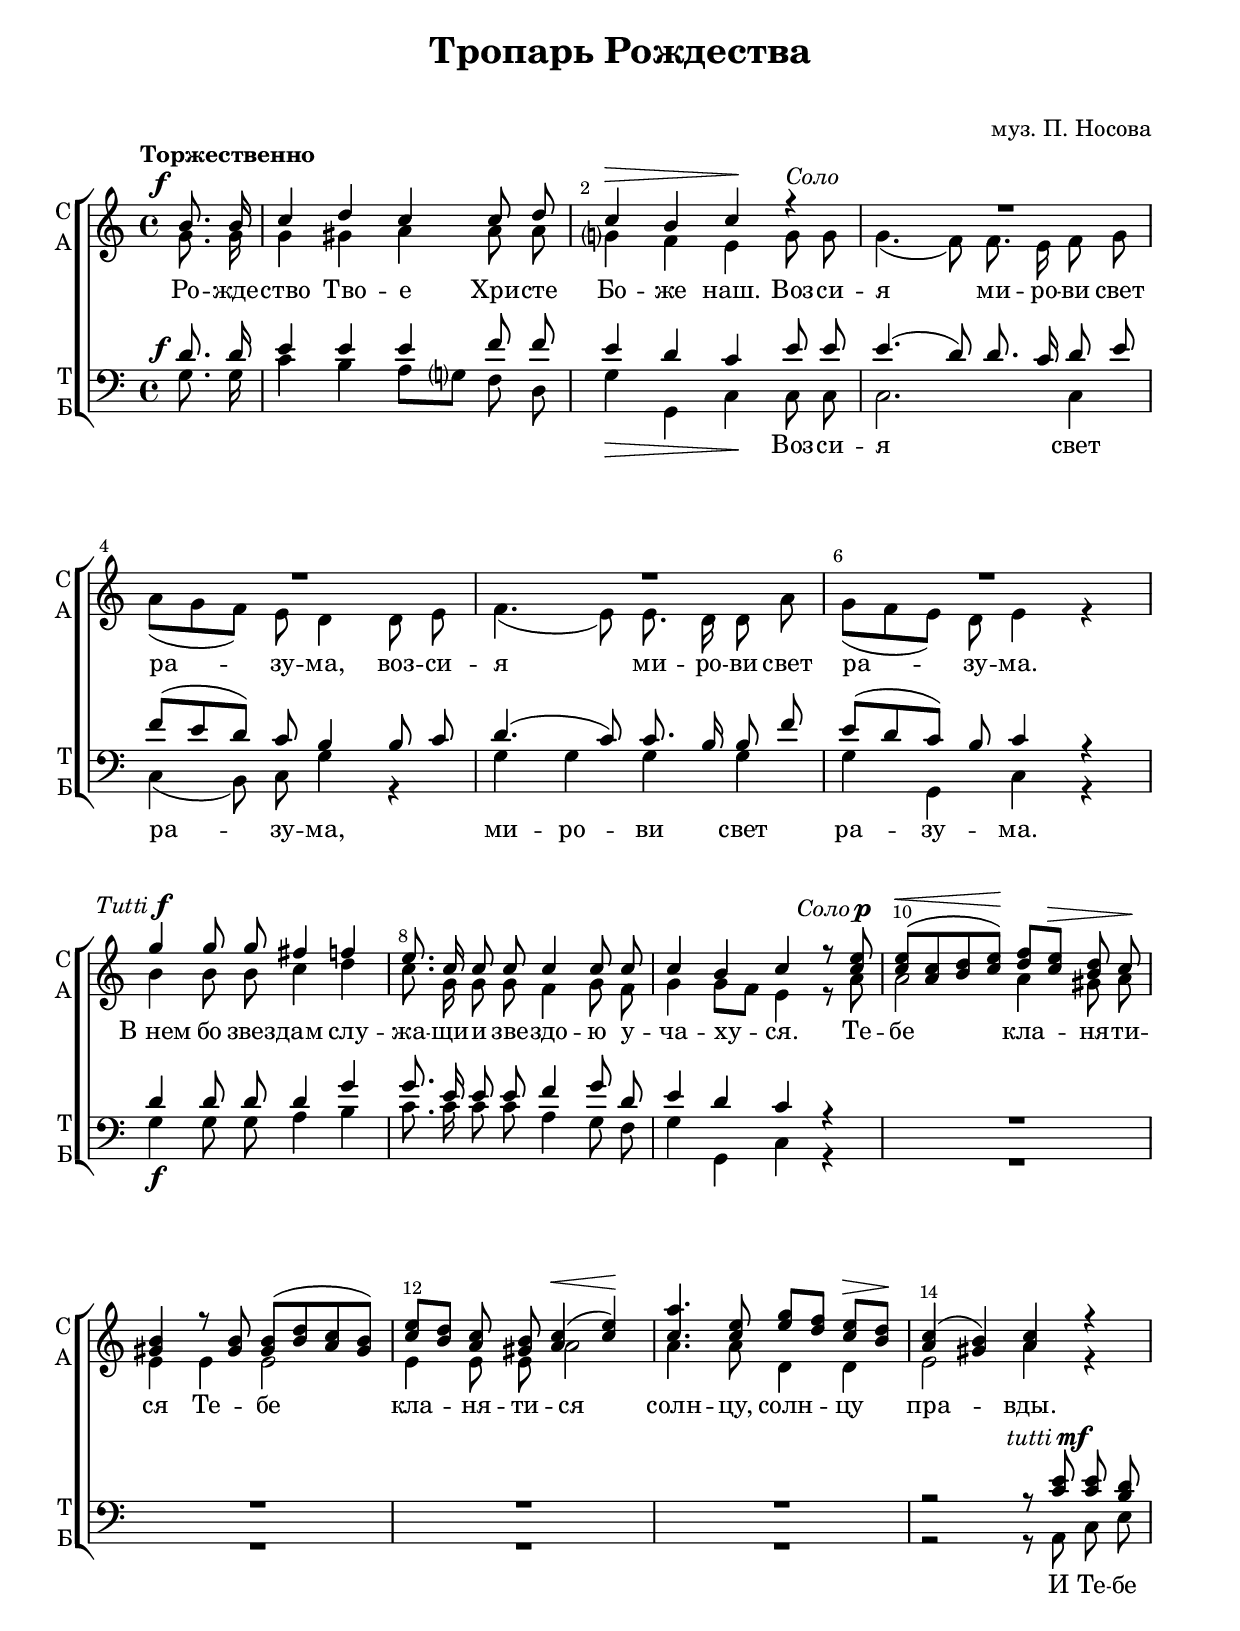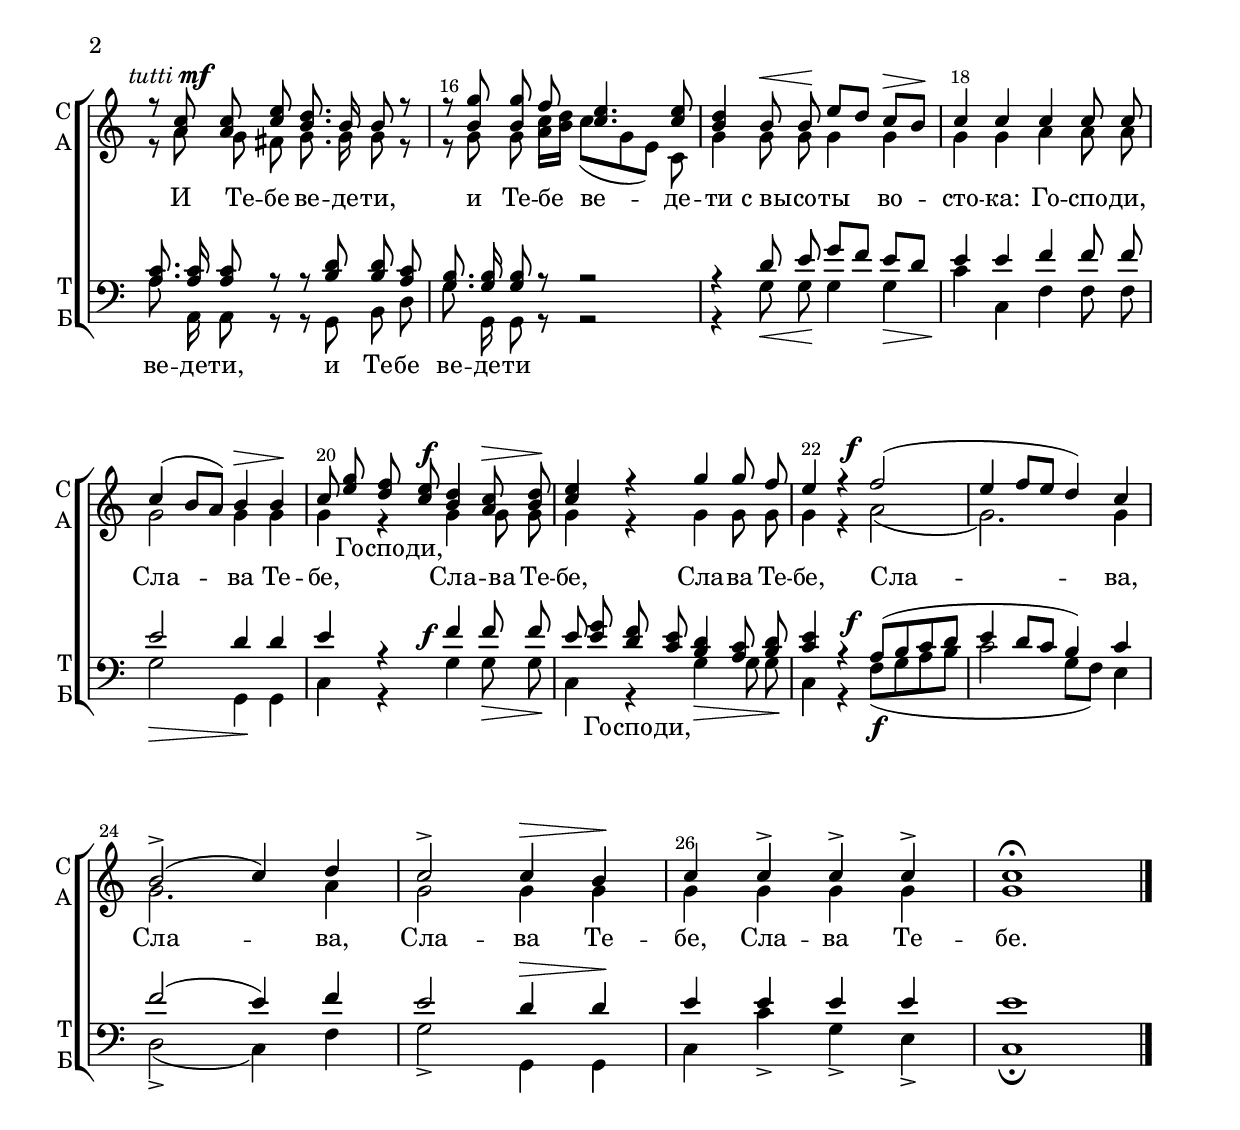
 \version "2.18.0"
#(ly:set-option 'point-and-click #f)
#(ly:set-option 'midi-extension "mid")

%make visible number of every 2-nd bar
secondbar = {
  \override Score.BarNumber.break-visibility = #end-of-line-invisible
  \override Score.BarNumber.X-offset = #1
  \override Score.BarNumber.self-alignment-X = #LEFT
  \set Score.barNumberVisibility = #(every-nth-bar-number-visible 2)
}

% move dynamics a bit left (to be not up/under the note, but before)
placeDynamicsLeft = { \override DynamicText.X-offset = #-2.5 }

justkey = { \key c \major }
keyTime = { \justkey \secondbar \placeDynamicsLeft \time 4/4 }

soprano = \relative c''  {
	\autoBeamOff
	\partial 4
	\tempo "Торжественно"
	\dynamicUp
	b8.\f b16 | c4 d c c8 d | c4\> b c\! r4 |
    R1*4 \break
    g'4^\markup {\halign #RIGHT \italic Tutti \dynamic f} g8 g fis4 f | e8. c16 c8 c c4 c8 c |
    c4 b c r8 <c e>^\markup {\halign #RIGHT \italic Соло \dynamic p } |
    <c e>[(\< <a c> <b d> <c e>])\! <d f>[ <c e>]\> <b d> c\! |
    <gis b>4 r8 q8 q8[( <b d> <a c> <gis b>]) |
    <c e>[ <b d>] <a c> <gis b> <a c>4(\< <c e>)\! |
    <c a'>4. <c e>8 <e g>[ <d f>] <c e>[\> <b d>]\!
    <a c>4( <gis b>) <a c> r |
    r8 <a c>^\markup {\halign #RIGHT \italic tutti \dynamic mf} q <c e> <b d>8. b16 b8 r |
    r8 <b g'> q f' <c e>4. q8 | <b d>4 b8\< b\! e[ d] c[\> b]\! | c4 c c c8 c | c4( b8[ a]) b4\> b\! |
    c8 <e g> <d f> <c e> <b d>4\f <a c>8\> <b d>\! | <c e>4 r g' g8 f | e4 r f2(\f |
    e4 f8[ e] d4) c \break | b2(^> c4) d | c2^> c4\> b\! | c c^> c^> c^> | c1\fermata \bar "|."
}

alto = \relative a' {
	\autoBeamOff
	\partial 4
	g8. g16 | g4 gis a a8 a | g?4 f e g8^\markup { \italic Соло } g | g4.( f8) f8. e16 f8 g |
	a[( g f]) e d4 d8 e | f4.( e8) e8. d16 d8 a'| g[( f e]) d e4 r | b' b8 b c4 d |
	c8. g16 g8 g f4 g8 f | g4 g8[ f] e4 r8 a | a2 a4 gis8 a | e4 e e2 |
	e4 e8 e a2 | a4. a8 d,4 d | e2 a4 r | r8 a g fis g8. g16 g8 r |
	r g g <a c>16[ <b d>] c8[( g e]) c | g'4 g8 g g4 g | g g a a8 a | g2 g4 g |
	g r g g8 g | g4 r g g8 g | g4 r a2( | g2.) g4 |
	g2. a4 | g2 g4 g | g g g g | g1 \bar "|."

}

tenor = \relative c' {
	\autoBeamOff
	\dynamicUp
	\partial 4 d8.\f d16 | e4 e e f8 f | e4 d c e8 e | e4.( d8) d8. c16 d8 e |
        f[( e d]) c b4 b8 c | d4.( c8) c8. b16 b8 f' | e[( d c]) b c4 r |
        d d8 d d4 g | g8. e16 e8 e f4 g8 d | e4 d c r | 
        R1*4
        r2 r8 <c e>^\markup {\halign #RIGHT \italic tutti \dynamic mf} q <b d> | <a c>8. q16 q8 r8 r <b d> q <a c> |
        <g b>8. q16 q8 r8 r2 |
        r4 d'8 e g[ f] e[ d] | e4 e f f8 f | e2 d4 d |
        e4 r f\f f8 f | e <e g> <d f> <c e> <b d>4 <a c>8 <b d> | 
        <c e>4 r a8[(\f b c d] e4 d8[ c] b4) c |
        f2( e4) f | e2 d4\> d\! | e e e e | e1 \bar "|."
}

bass = \relative a {
	\autoBeamOff
	\partial 4 g8. g16 | c4 b a8[ g?] f d | g4\> g, c\! c8 c | c2. c4 |
	c( b8) c g'4 r | g g g g | g g, c r | g'\f g8 g a4 b |
      c8. c16 c8 c a4 g8 f | g4 g, c r | 
      R1*4
      r2 r8 a c e | a8. a,16 a8 r r g b d | 
      g8. g,16 g8 r r2 | r4 g'8\< g\! g4 g\> | c\! c, f f8 f | g2\> g,4\! g |
      c r g' g8\> g\! | c,4 r g'\> g8 g\! | c,4 r f8([\f g a b] c2 g8[ f]) e4 |
      d2(_> c4) f | g2_> g,4 g | c c'_> g_> e_> | c1\fermata \bar "|."
      
}


troparsop = \lyricmode {
	\repeat unfold 10 \skip 1
	
	\repeat unfold 15 \skip 1
%	Те -- бе кла -- ня -- ти -- ся Те -- бе кла -- ня -- ти -- ся солн -- цу, солн -- цу пра -- вды.
	\repeat unfold 18 \skip 1
	\repeat unfold 18 \skip 1
	\repeat unfold 7 \skip 1
	
	Го -- спо -- ди, 
}

troparalt = \lyricmode {
	Ро -- жде -- ство Тво -- е Хри -- сте Бо -- же наш.

	Воз -- си -- я ми -- ро -- ви свет ра -- зу -- ма,
	воз -- си -- я ми -- ро -- ви свет ра -- зу -- ма.
	"В нем" бо звез -- дам слу -- жа -- щи -- и зве -- здо -- ю у -- ча -- ху -- ся.
	Те -- бе кла -- ня -- ти -- ся Те -- бе кла -- ня -- ти -- ся солн -- цу, солн -- цу пра -- вды.
	И Те -- бе ве -- де -- ти, и Те -- бе ве -- де -- ти "с вы" -- со -- ты во -- сто -- ка:
	Го -- спо -- ди, Сла -- ва Те -- бе, Сла -- ва Те -- бе,
	Сла -- ва Те -- бе, Сла -- ва, Сла -- ва, Сла -- ва Те -- бе, Сла -- ва Те -- бе.
}

tropartenor = \lyricmode {
	\repeat unfold 45 \skip 1
	
	\repeat unfold 18 \skip 1
	\repeat unfold 11 \skip 1
	Го -- спо -- ди, 
}

troparbass = \lyricmode {
	
	\repeat unfold 10 \skip 1 Воз -- си -- я свет ра -- зу -- ма,
	ми -- ро -- ви свет ра -- зу -- ма.
	\repeat unfold 15 \skip 1
	И Те -- бе ве -- де -- ти, и Те -- бе ве -- де -- ти 
}

#(set-default-paper-size "a4") 
\paper { 
  indent = 0
  top-margin = 15
  left-margin = 15
  right-margin = 15
  bottom-margin = 15
  ragged-bottom = ##f
}

\header {
	  title = #"Тропарь Рождества"
		subtitle = #" "
          composer = #"муз. П. Носова"
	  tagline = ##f
	}
	
\score { 
  \new ChoirStaff  <<

	% Партия сопрано и альта
    \new Staff = "sa" <<
	\set Staff.instrumentName = \markup { \column { "С" \line { "А" } } }
	\set Staff.shortInstrumentName = \markup { \column { "С" \line { "А" } } }
      \clef treble
      \new Voice = "Sop" { \voiceOne \keyTime \soprano }
      \new Voice = "Alto" { \voiceTwo \alto }
    >>
	\new Lyrics \lyricsto "Sop" { \troparsop }
	\new Lyrics \lyricsto "Alto" { \troparalt }
    
	% партия баса и тенора
    \new Staff = "tb" <<
	\set Staff.instrumentName = \markup { \column { "Т" \line { "Б" } } }
	\set Staff.shortInstrumentName = \markup { \column { "Т" \line { "Б" } } }
      \clef "bass"
      \new Voice = "Tenor" { \voiceOne \keyTime \tenor }
      \new Voice = "Bass" { \voiceTwo \bass }
    >>
    \new Lyrics \lyricsto "Tenor" { \tropartenor }
    \new Lyrics \lyricsto "Bass" { \troparbass }


  >>
  \layout {}
  \midi { \tempo 4=120 }
}
